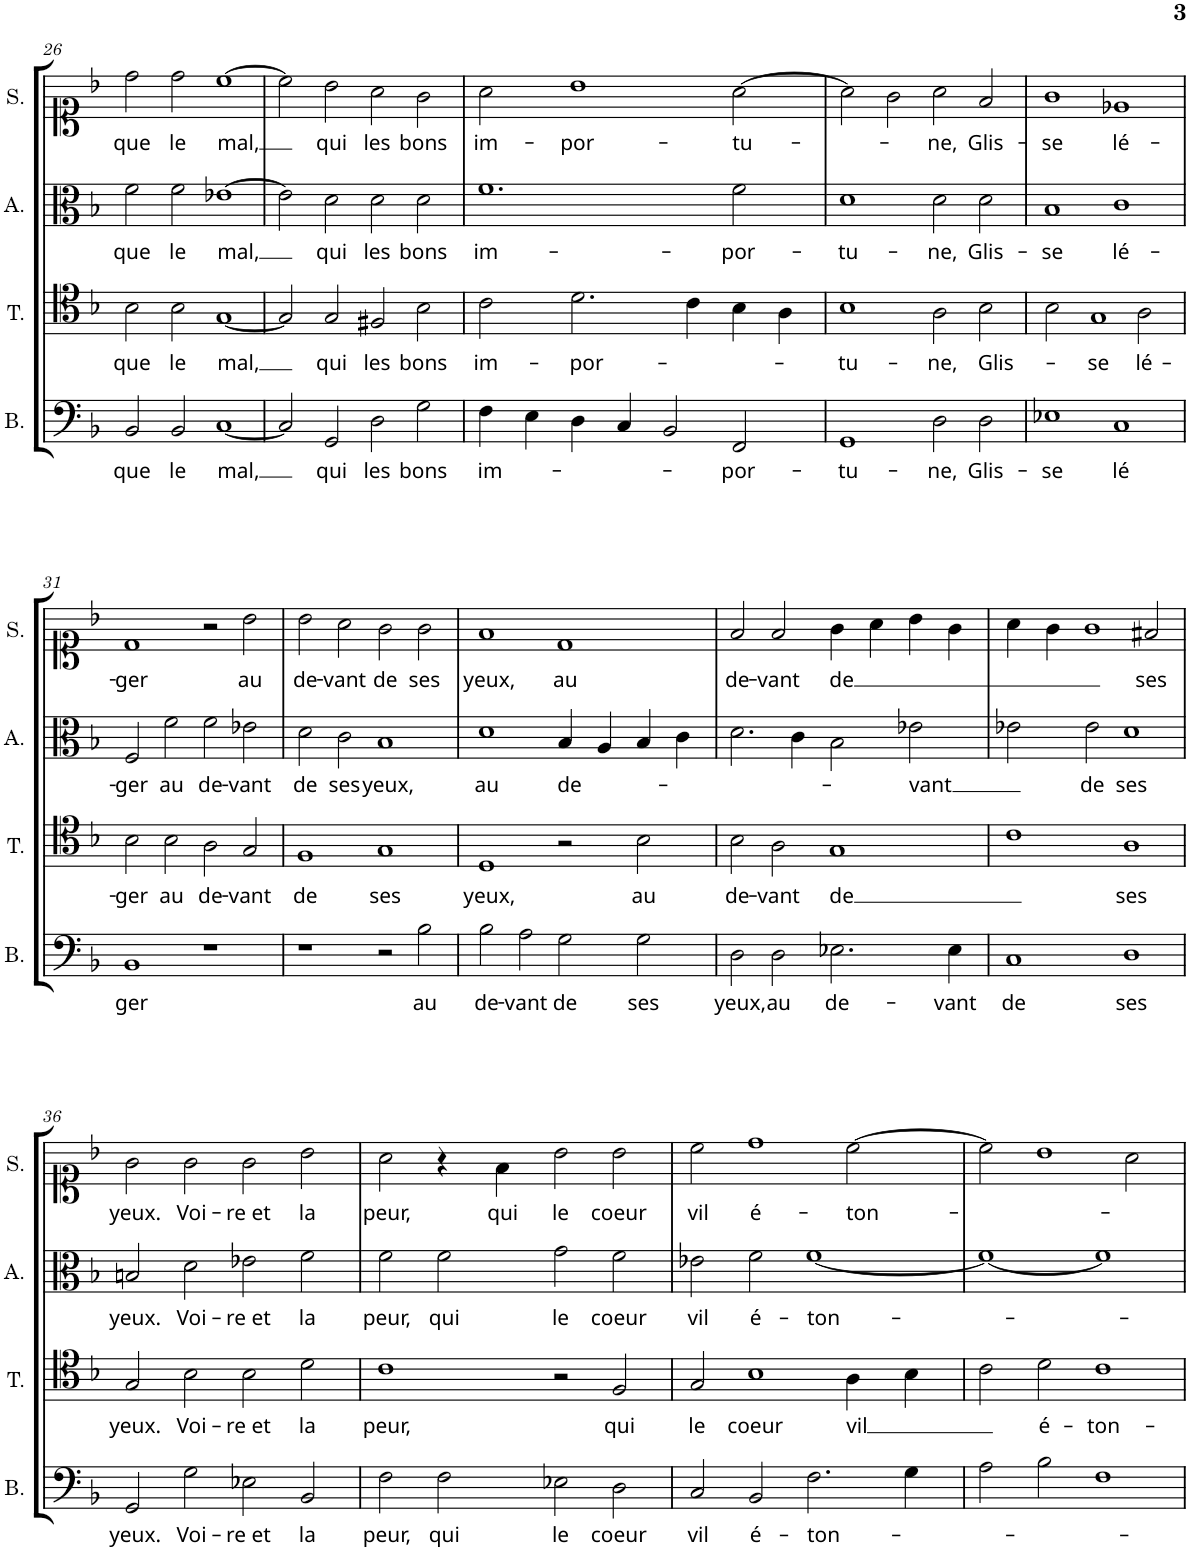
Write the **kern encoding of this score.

**kern	**text	**kern	**text	**kern	**text	**kern	**text
*part4	*part4	*part3	*part3	*part2	*part2	*part1	*part1
*staff4	*staff4	*staff3	*staff3	*staff2	*staff2	*staff1	*staff1
*I"Basse	*	*I"Ténor	*	*I"Alto	*	*I"Soprano	*
*I'B.	*	*I'T.	*	*I'A.	*	*I'S.	*
!!LO:PB:g=z
*clefF4	*	*clefC4	*	*clefC3	*	*clefC1	*
*k[b-]	*	*k[b-]	*	*k[b-]	*	*k[b-]	*
*M4/2	*	*M4/2	*	*M4/2	*	*M4/2	*
=26	=26	=26	=26	=26	=26	=26	=26
!	!LO:LY:b	!	!LO:LY:b	!	!LO:LY:b	!	!LO:LY:b
2BB-/	que	2B-\	que	2f\	que	2dd\	que
!	!LO:LY:b	!	!LO:LY:b	!	!LO:LY:b	!	!LO:LY:b
2BB-/	le	2B-\	le	2f\	le	2dd\	le
!	!LO:LY:b	!	!LO:LY:b	!	!LO:LY:b	!	!LO:LY:b
[1C	mal,	[1G	mal,	[1e-X	mal,	[1cc	mal,
=27	=27	=27	=27	=27	=27	=27	=27
2C/]	.	2G/]	.	2e-\]	.	2cc\]	.
!	!LO:LY:b	!	!LO:LY:b	!	!LO:LY:b	!	!LO:LY:b
2GG/	qui	2G/	qui	2d\	qui	2b-\	qui
!	!LO:LY:b	!	!LO:LY:b	!	!LO:LY:b	!	!LO:LY:b
2D\	les	2F#X/	les	2d\	les	2a\	les
!	!LO:LY:b	!	!LO:LY:b	!	!LO:LY:b	!	!LO:LY:b
2G\	bons	2B-\	bons	2d\	bons	2g\	bons
=28	=28	=28	=28	=28	=28	=28	=28
!	!LO:LY:b	!	!LO:LY:b	!	!LO:LY:b	!	!LO:LY:b
4F\	im-	2c\	im-	1.f	im-	2a\	im-
4E\	.	.	.	.	.	.	.
!	!	!	!LO:LY:b	!	!	!	!LO:LY:b
4D\	.	2.d\	-por-	.	.	1b-	-por-
4C/	.	.	.	.	.	.	.
2BB-/	.	.	.	.	.	.	.
.	.	4c\	.	.	.	.	.
!	!LO:LY:b	!	!	!	!LO:LY:b	!	!LO:LY:b
2FF/	-por-	4B-\	.	2f\	-por-	[2a\	-tu-
.	.	4A\	.	.	.	.	.
=29	=29	=29	=29	=29	=29	=29	=29
!	!LO:LY:b	!	!LO:LY:b	!	!LO:LY:b	!	!
1GG	-tu-	1B-	-tu-	1d	-tu-	2a\]	.
.	.	.	.	.	.	2g\	.
!	!LO:LY:b	!	!LO:LY:b	!	!LO:LY:b	!	!LO:LY:b
2D\	-ne,	2A\	-ne,	2d\	-ne,	2a\	-ne,
!	!LO:LY:b	!	!LO:LY:b	!	!LO:LY:b	!	!LO:LY:b
2D\	Glis-	2B-\	Glis-	2d\	Glis-	2f/	Glis-
=30	=30	=30	=30	=30	=30	=30	=30
!	!LO:LY:b	!	!	!	!LO:LY:b	!	!LO:LY:b
1E-X	-se	2B-\	.	1B-	-se	1g	-se
!	!	!	!LO:LY:b	!	!	!	!
.	.	1G	-se	.	.	.	.
!	!LO:LY:b	!	!	!	!LO:LY:b	!	!LO:LY:b
1C	lé	.	.	1c	lé-	1e-X	lé-
!	!	!	!LO:LY:b	!	!	!	!
.	.	2A\	lé-	.	.	.	.
!!LO:LB:g=z
=31	=31	=31	=31	=31	=31	=31	=31
!	!LO:LY:b	!	!LO:LY:b	!	!LO:LY:b	!	!LO:LY:b
1BB-	ger	2B-\	-ger	2F/	-ger	1d	-ger
!	!	!	!LO:LY:b	!	!LO:LY:b	!	!
.	.	2B-\	au	2f\	au	.	.
!	!	!	!LO:LY:b	!	!LO:LY:b	!	!
1r	.	2A\	de-	2f\	de-	2r	.
!	!	!	!LO:LY:b	!	!LO:LY:b	!	!LO:LY:b
.	.	2G/	-vant	2e-X\	-vant	2b-\	au
=32	=32	=32	=32	=32	=32	=32	=32
!	!	!	!LO:LY:b	!	!LO:LY:b	!	!LO:LY:b
1r	.	1F	de	2d\	de	2b-\	de-
!	!	!	!	!	!LO:LY:b	!	!LO:LY:b
.	.	.	.	2c\	ses	2a\	-vant
!	!	!	!LO:LY:b	!	!LO:LY:b	!	!LO:LY:b
2r	.	1G	ses	1B-	yeux,	2g\	de
!	!LO:LY:b	!	!	!	!	!	!LO:LY:b
2B-\	au	.	.	.	.	2g\	ses
=33	=33	=33	=33	=33	=33	=33	=33
!	!LO:LY:b	!	!LO:LY:b	!	!LO:LY:b	!	!LO:LY:b
2B-\	de-	1D	yeux,	1d	au	1f	yeux,
!	!LO:LY:b	!	!	!	!	!	!
2A\	-vant	.	.	.	.	.	.
!	!LO:LY:b	!	!	!	!LO:LY:b	!	!LO:LY:b
2G\	de	2r	.	4B-/	de-	1d	au
.	.	.	.	4A/	.	.	.
!	!LO:LY:b	!	!LO:LY:b	!	!	!	!
2G\	ses	2B-\	au	4B-/	.	.	.
.	.	.	.	4c\	.	.	.
=34	=34	=34	=34	=34	=34	=34	=34
!	!LO:LY:b	!	!LO:LY:b	!	!	!	!LO:LY:b
2D\	yeux,	2B-\	de-	2.d\	.	2f/	de-
!	!LO:LY:b	!	!LO:LY:b	!	!	!	!LO:LY:b
2D\	au	2A\	-vant	.	.	2f/	-vant
.	.	.	.	4c\	.	.	.
!	!LO:LY:b	!	!LO:LY:b	!	!	!	!LO:LY:b
2.E-X\	de-	1G	de	2B-\	.	4g\	de
.	.	.	.	.	.	4a\	.
!	!	!	!	!	!LO:LY:b	!	!
.	.	.	.	2e-X\	-vant	4b-\	.
!	!LO:LY:b	!	!	!	!	!	!
4E-\	-vant	.	.	.	.	4g\	.
=35	=35	=35	=35	=35	=35	=35	=35
!	!LO:LY:b	!	!	!	!	!	!
1C	de	1c	.	2e-X\	.	4a\	.
.	.	.	.	.	.	4g\	.
!	!	!	!	!	!LO:LY:b	!	!
.	.	.	.	2e-\	de	1g	.
!	!LO:LY:b	!	!LO:LY:b	!	!LO:LY:b	!	!
1D	ses	1A	ses	1d	ses	.	.
!	!	!	!	!	!	!	!LO:LY:b
.	.	.	.	.	.	2f#X/	ses
!!LO:LB:g=z
=36	=36	=36	=36	=36	=36	=36	=36
!	!LO:LY:b	!	!LO:LY:b	!	!LO:LY:b	!	!LO:LY:b
2GG/	yeux.	2G/	yeux.	2Bn/	yeux.	2g\	yeux.
!	!LO:LY:b	!	!LO:LY:b	!	!LO:LY:b	!	!LO:LY:b
2G\	Voi-	2B-\	Voi-	2d\	Voi-	2g\	Voi-
!	!LO:LY:b	!	!LO:LY:b	!	!LO:LY:b	!	!LO:LY:b
2E-X\	-re et	2B-\	-re et	2e-X\	-re et	2g\	-re et
!	!LO:LY:b	!	!LO:LY:b	!	!LO:LY:b	!	!LO:LY:b
2BB-/	la	2d\	la	2f\	la	2b-\	la
=37	=37	=37	=37	=37	=37	=37	=37
!	!LO:LY:b	!	!LO:LY:b	!	!LO:LY:b	!	!LO:LY:b
2F\	peur,	1c	peur,	2f\	peur,	2a\	peur,
!	!LO:LY:b	!	!	!	!LO:LY:b	!	!
2F\	qui	.	.	2f\	qui	4r	.
!	!	!	!	!	!	!	!LO:LY:b
.	.	.	.	.	.	4f\	qui
!	!LO:LY:b	!	!	!	!LO:LY:b	!	!LO:LY:b
2E-X\	le	2r	.	2g\	le	2b-\	le
!	!LO:LY:b	!	!LO:LY:b	!	!LO:LY:b	!	!LO:LY:b
2D\	coeur	2F/	qui	2f\	coeur	2b-\	coeur
=38	=38	=38	=38	=38	=38	=38	=38
!	!LO:LY:b	!	!LO:LY:b	!	!LO:LY:b	!	!LO:LY:b
2C/	vil	2G/	le	2e-X\	vil	2cc\	vil
!	!LO:LY:b	!	!LO:LY:b	!	!LO:LY:b	!	!LO:LY:b
2BB-/	é-	1B-	coeur	2f\	é-	1dd	é-
!	!LO:LY:b	!	!	!	!LO:LY:b	!	!
2.F\	-ton-	.	.	[1f	-ton-	.	.
!	!	!	!LO:LY:b	!	!	!	!LO:LY:b
.	.	4A\	vil	.	.	[2cc\	-ton-
4G\	.	4B-\	.	.	.	.	.
=39	=39	=39	=39	=39	=39	=39	=39
2A\	.	2c\	.	1f_	.	2cc\]	.
!	!	!	!LO:LY:b	!	!	!	!
2B-\	.	2d\	é-	.	.	1b-	.
!	!	!	!LO:LY:b	!	!	!	!
1F	.	1c	-ton-	1f]	.	.	.
.	.	.	.	.	.	2a\	.
=	=	=	=	=	=	=	=
*-	*-	*-	*-	*-	*-	*-	*-
